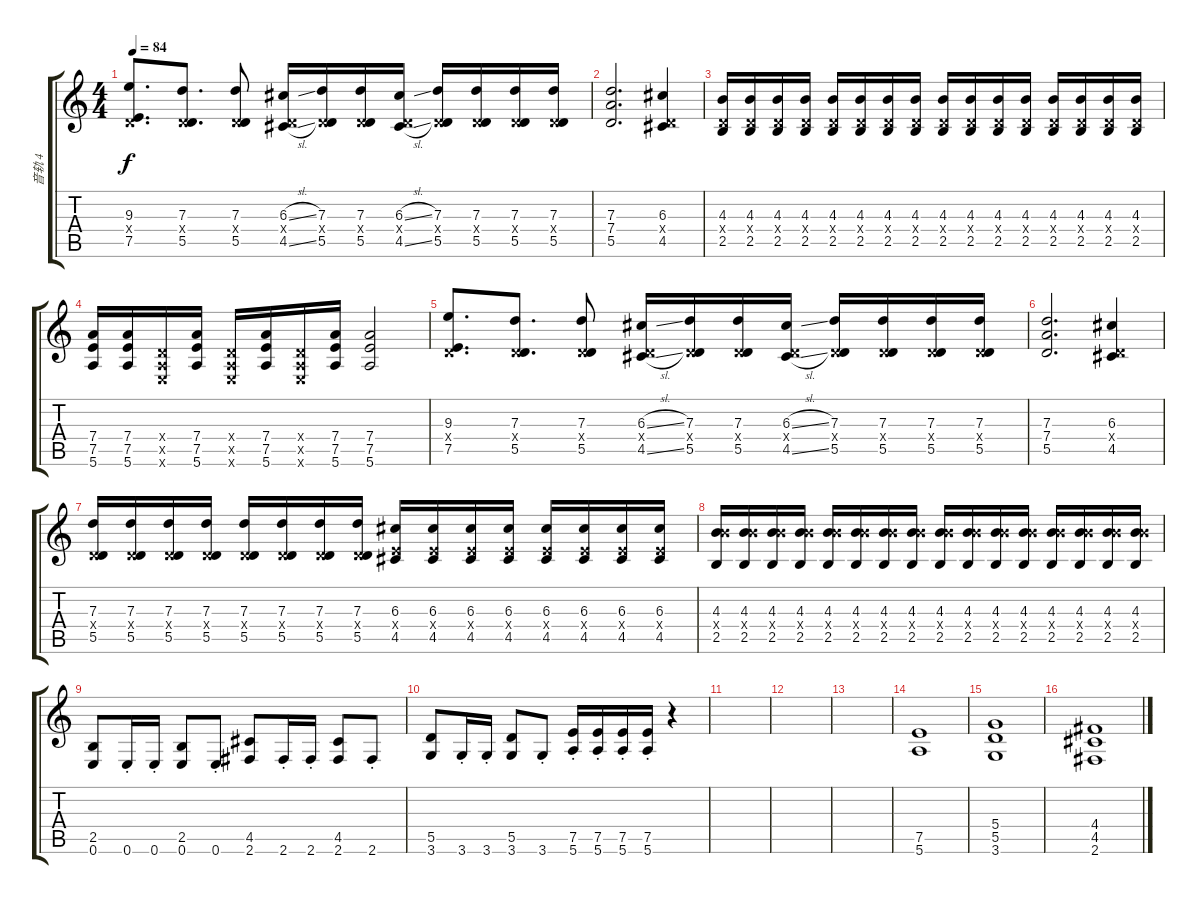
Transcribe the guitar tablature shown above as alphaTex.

\track ("音轨 4" "音轨 4") {instrument overdrivenguitar}
\staff {score tabs}
\tuning (E4 B3 G3 D3 A2 E2) {hide}
\ts (4 4)
\tempo 84
\clef g2
\ks c
(9.3 0.4{x} 7.5).8{d dy f} (7.3 0.4{x} 5.5).8{d} (7.3 0.4{x} 5.5).8 (6.3{sl} 0.4{x} 4.5{sl}).16 (7.3 0.4{x} 5.5).16 (7.3 0.4{x} 5.5).16 (6.3{sl} 0.4{x} 4.5{sl}).16 (7.3 0.4{x} 5.5).16 (7.3 0.4{x} 5.5).16 (7.3 0.4{x} 5.5).16 (7.3 0.4{x} 5.5).16 |
(7.3 7.4 5.5).2{d} (6.3 0.4{x} 4.5).4 |
(4.3 0.4{x} 2.5).16 (4.3 0.4{x} 2.5).16 (4.3 0.4{x} 2.5).16 (4.3 0.4{x} 2.5).16 (4.3 0.4{x} 2.5).16 (4.3 0.4{x} 2.5).16 (4.3 0.4{x} 2.5).16 (4.3 0.4{x} 2.5).16 (4.3 0.4{x} 2.5).16 (4.3 0.4{x} 2.5).16 (4.3 0.4{x} 2.5).16 (4.3 0.4{x} 2.5).16 (4.3 0.4{x} 2.5).16 (4.3 0.4{x} 2.5).16 (4.3 0.4{x} 2.5).16 (4.3 0.4{x} 2.5).16 |
(7.4 7.5 5.6).16 (7.4 7.5 5.6).16 (0.4{x} 0.5{x} 0.6{x}).16 (7.4 7.5 5.6).16 (0.4{x} 0.5{x} 0.6{x}).16 (7.4 7.5 5.6).16 (0.4{x} 0.5{x} 0.6{x}).16 (7.4 7.5 5.6).16 (7.4 7.5 5.6).2 |
(9.3 0.4{x} 7.5).8{d} (7.3 0.4{x} 5.5).8{d} (7.3 0.4{x} 5.5).8 (6.3{sl} 0.4{x} 4.5{sl}).16 (7.3 0.4{x} 5.5).16 (7.3 0.4{x} 5.5).16 (6.3{sl} 0.4{x} 4.5{sl}).16 (7.3 0.4{x} 5.5).16 (7.3 0.4{x} 5.5).16 (7.3 0.4{x} 5.5).16 (7.3 0.4{x} 5.5).16 |
(7.3 7.4 5.5).2{d} (6.3 0.4{x} 4.5).4 |
(7.3 0.4{x} 5.5).16 (7.3 0.4{x} 5.5).16 (7.3 0.4{x} 5.5).16 (7.3 0.4{x} 5.5).16 (7.3 0.4{x} 5.5).16 (7.3 0.4{x} 5.5).16 (7.3 0.4{x} 5.5).16 (7.3 0.4{x} 5.5).16 (6.3 2.4{x} 4.5).16 (6.3 2.4{x} 4.5).16 (6.3 2.4{x} 4.5).16 (6.3 2.4{x} 4.5).16 (6.3 2.4{x} 4.5).16 (6.3 2.4{x} 4.5).16 (6.3 2.4{x} 4.5).16 (6.3 2.4{x} 4.5).16 |
(4.3 9.4{x} 2.5).16 (4.3 9.4{x} 2.5).16 (4.3 9.4{x} 2.5).16 (4.3 9.4{x} 2.5).16 (4.3 9.4{x} 2.5).16 (4.3 9.4{x} 2.5).16 (4.3 9.4{x} 2.5).16 (4.3 9.4{x} 2.5).16 (4.3 9.4{x} 2.5).16 (4.3 9.4{x} 2.5).16 (4.3 9.4{x} 2.5).16 (4.3 9.4{x} 2.5).16 (4.3 9.4{x} 2.5).16 (4.3 9.4{x} 2.5).16 (4.3 9.4{x} 2.5).16 (4.3 9.4{x} 2.5).16 |
(2.5 0.6).8 0.6{st}.16 0.6{st}.16 (2.5 0.6).8 0.6{st}.8 (4.5 2.6).8 2.6{st}.16 2.6{st}.16 (4.5 2.6).8 2.6{st}.8 |
(5.5 3.6).8 3.6{st}.16 3.6{st}.16 (5.5 3.6).8 3.6{st}.8 (7.5 5.6{st}).16 (7.5 5.6{st}).16 (7.5 5.6{st}).16 (7.5 5.6{st}).16 r.4 |
|
|
|
(7.5 5.6).1{volume 16} |
(5.4 5.5 3.6).1 |
(4.4 4.5 2.6).1
